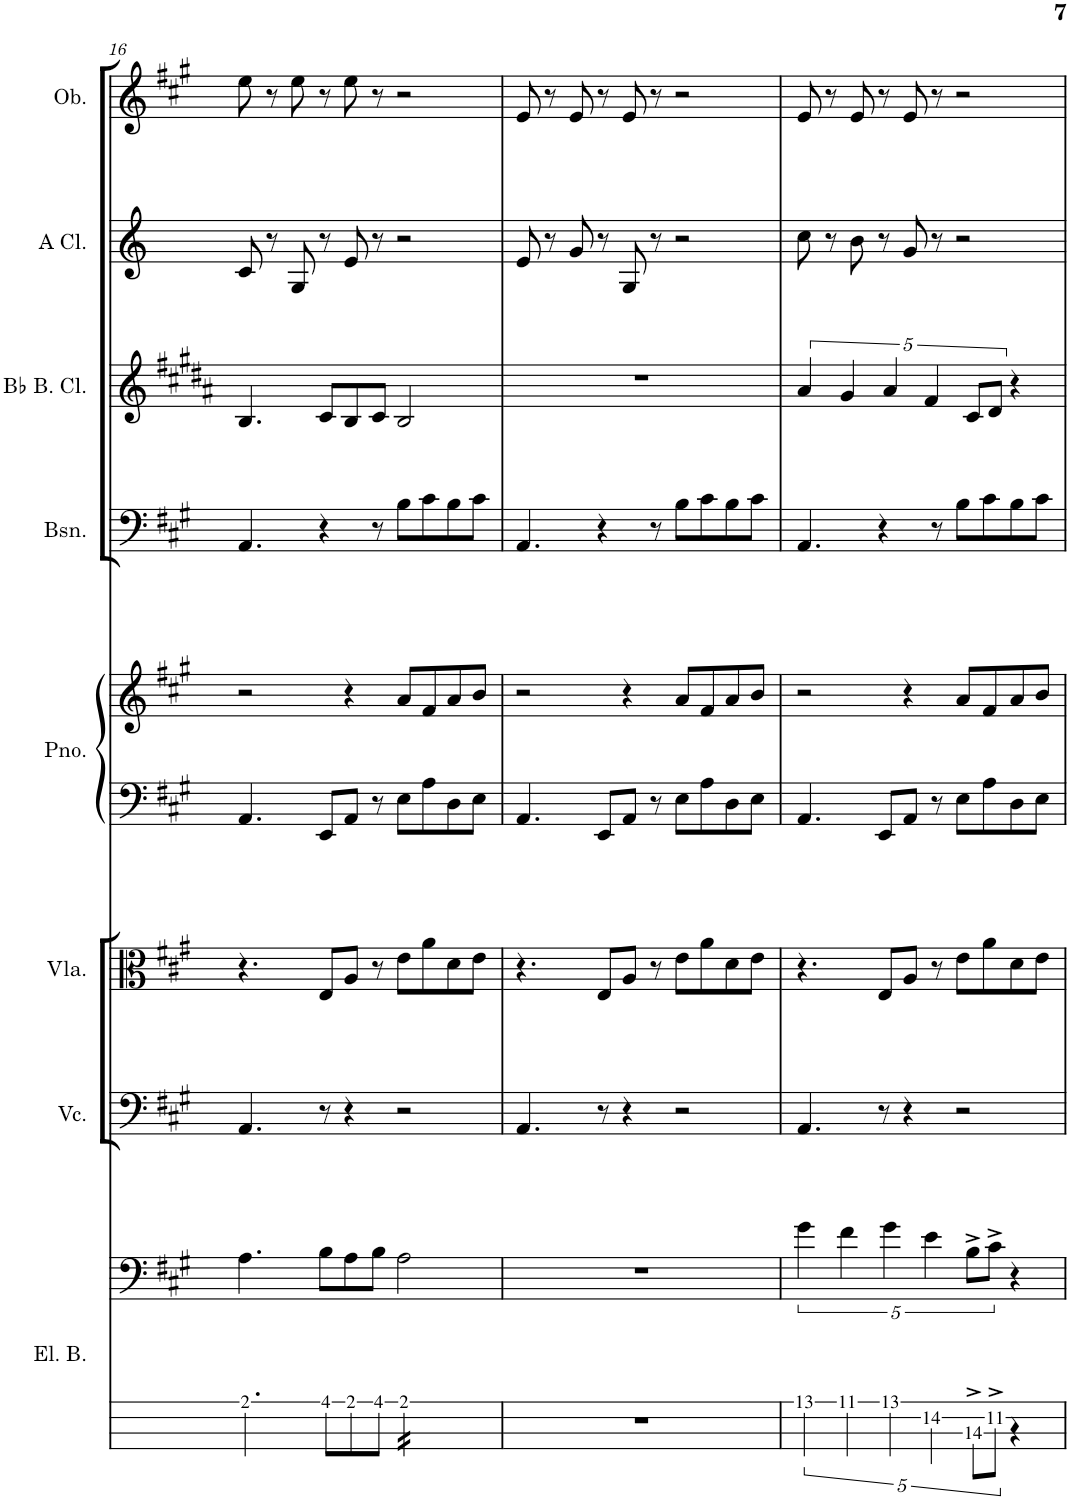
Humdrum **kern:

**kern	**kern	**kern	**kern	**kern	**kern	**kern	**kern	**kern	**kern
*part8	*part8	*part7	*part6	*part5	*part5	*part4	*part3	*part2	*part1
*staff10	*staff9	*staff8	*staff7	*staff6	*staff5	*staff4	*staff3	*staff2	*staff1
*I"Electric Bass	*	*I"Violoncello	*I"Viola	*I"Piano	*	*I"Bassoon	*I"Bb Bass Clarinet	*I"A Clarinet	*I"Oboe
*I'El. B.	*	*I'Vc.	*I'Vla.	*I'Pno.	*	*I'Bsn.	*I'Bb B. Cl.	*I'A Cl.	*I'Ob.
!!LO:PB:g=z
*	*clefF4	*clefF4	*clefC3	*clefF4	*clefG2	*clefF4	*clefG2	*clefG2	*clefG2
*Trd7c12	*Trd7c12	*	*	*	*	*	*Trd8c14	*Trd2c3	*
*k[f#c#g#]	*k[f#c#g#]	*k[f#c#g#]	*k[f#c#g#]	*k[f#c#g#]	*k[f#c#g#]	*k[f#c#g#]	*k[f#c#g#d#a#]	*k[]	*k[f#c#g#]
*M5/4	*M5/4	*M5/4	*M5/4	*M5/4	*M5/4	*M5/4	*M5/4	*M5/4	*M5/4
=16	=16	=16	=16	=16	=16	=16	=16	=16	=16
4.A\	4.A\	4.AA/	4.r	4.AA/	2r	4.AA/	4.B/	8c/	8ee\
.	.	.	.	.	.	.	.	8r	8r
.	.	.	.	.	.	.	.	8G/	8ee\
8B\L	8B\L	8r	8E/L	8EE/L	.	4r	8c#/L	8r	8r
8A\	8A\	4r	8A/J	8AA/J	4r	.	8B/	8e/	8ee\
8B\J	8B\J	.	8r	8r	.	8r	8c#/J	8r	8r
2A\	2A\	2r	8e\L	8E\L	8a/L	8B\L	2B/	2r	2r
.	.	.	8a\	8A\	8f#/	8c#\	.	.	.
.	.	.	8d\	8D\	8a/	8B\	.	.	.
.	.	.	8e\J	8E\J	8b/J	8c#\J	.	.	.
=17	=17	=17	=17	=17	=17	=17	=17	=17	=17
4%5r	4%5r	4.AA/	4.r	4.AA/	2r	4.AA/	4%5r	8e/	8e/
.	.	.	.	.	.	.	.	8r	8r
.	.	.	.	.	.	.	.	8g/	8e/
.	.	8r	8E/L	8EE/L	.	4r	.	8r	8r
.	.	4r	8A/J	8AA/J	4r	.	.	8G/	8e/
.	.	.	8r	8r	.	8r	.	8r	8r
.	.	2r	8e\L	8E\L	8a/L	8B\L	.	2r	2r
.	.	.	8a\	8A\	8f#/	8c#\	.	.	.
.	.	.	8d\	8D\	8a/	8B\	.	.	.
.	.	.	8e\J	8E\J	8b/J	8c#\J	.	.	.
=18	=18	=18	=18	=18	=18	=18	=18	=18	=18
5g#\	5g#\	4.AA/	4.r	4.AA/	2r	4.AA/	5a#/	8cc\	8e/
.	.	.	.	.	.	.	.	8r	8r
5f#\	5f#\	.	.	.	.	.	5g#/	.	.
.	.	.	.	.	.	.	.	8b\	8e/
.	.	8r	8E/L	8EE/L	.	4r	.	8r	8r
5g#\	5g#\	.	.	.	.	.	5a#/	.	.
.	.	4r	8A/J	8AA/J	4r	.	.	8g/	8e/
5e\	5e\	.	.	.	.	.	5f#/	.	.
.	.	.	8r	8r	.	8r	.	8r	8r
.	.	2r	8e\L	8E\L	8a/L	8B\L	.	2r	2r
10B^\L	10B^\L	.	.	.	.	.	10c#/L	.	.
.	.	.	8a\	8A\	8f#/	8c#\	.	.	.
10c#^\J	10c#^\J	.	.	.	.	.	10d#/J	.	.
4r	4r	.	8d\	8D\	8a/	8B\	4r	.	.
.	.	.	8e\J	8E\J	8b/J	8c#\J	.	.	.
=	=	=	=	=	=	=	=	=	=
*-	*-	*-	*-	*-	*-	*-	*-	*-	*-
